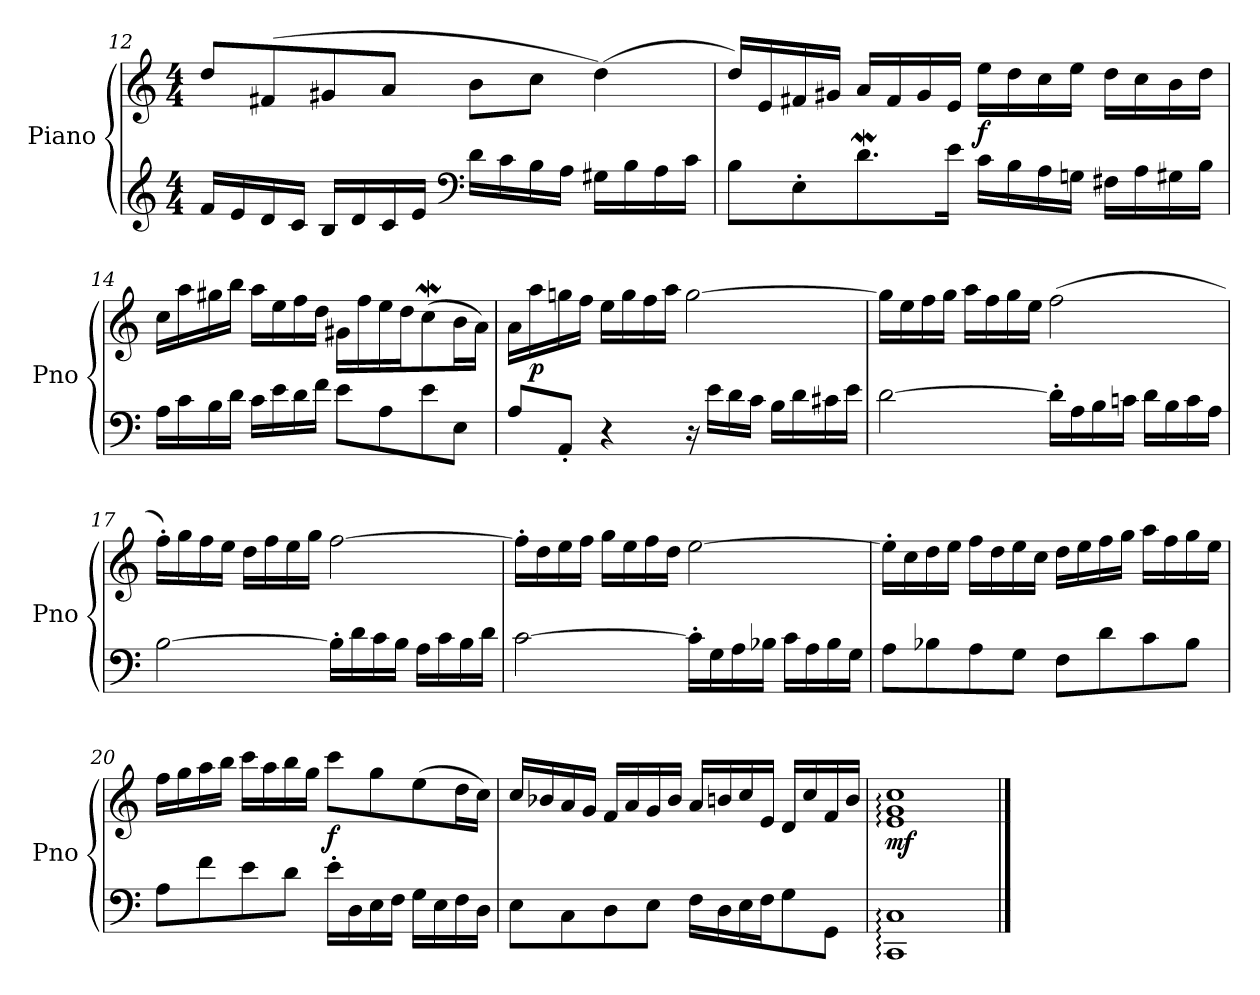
**kern	**kern	**dynam
*part1	*part1	*part1
*staff2	*staff1	*staff1/2
*I"Piano	*	*
*I'Pno	*	*
*clefG2	*clefG2	*
*k[]	*k[]	*
*M4/4	*M4/4	*
=12	=12	=12
16f/LL	8dd/L	.
16e/	.	.
16d/	(8f#X/	.
16c/JJ	.	.
16B/LL	8g#X/	.
16d/	.	.
16c/	8a/J	.
16e/JJ	.	.
*clefF4	*	*
16d\LL	8b\L	.
16c\	.	.
16B\	8cc\J	.
16A\JJ	.	.
16G#X\LL	(4dd\)	.
16B\	.	.
16A\	.	.
16c\JJ	.	.
!!LO:PB:g=z
=13	=13	=13
8B\L	16dd/LL)	.
.	16e/	.
8E'\	16f#X/	.
.	16g#X/JJ	.
8.dW\	16a/LL	.
.	16f#/	.
.	16g#/	.
16e\Jk	16e/JJ	.
!	!	!LO:DY:b
16c\LL	16ee\LL	f
16B\	16dd\	.
16A\	16cc\	.
16Gn\JJ	16ee\JJ	.
16F#X\LL	16dd\LL	.
16A\	16cc\	.
16G#X\	16b\	.
16B\JJ	16dd\JJ	.
=14	=14	=14
16A\LL	16cc\LL	.
16c\	16aa\	.
16B\	16gg#X\	.
16d\JJ	16bb\JJ	.
16c\LL	16aa\LL	.
16e\	16ee\	.
16d\	16ff\	.
16f\JJ	16dd\JJ	.
8e\L	16g#X\LL	.
.	16ff\	.
8A\	16ee\	.
.	16dd\J	.
8e\	(8ccw\	.
8E\J	16b\L	.
.	16a\JJ)	.
!!LO:LB:g=z
=15	=15	=15
8A/L	16a\LL	.
!	!	!LO:DY:b
.	16aa\	p
8AA'/J	16ggn\	.
.	16ff\JJ	.
4r	16ee\LL	.
.	16gg\	.
.	16ff\	.
.	16aa\JJ	.
16r	[2gg\	.
16e\LL	.	.
16d\	.	.
16c\JJ	.	.
16B\LL	.	.
16d\	.	.
16c#X\	.	.
16e\JJ	.	.
=16	=16	=16
[2d\	16gg\LL]	.
.	16ee\	.
.	16ff\	.
.	16gg\JJ	.
.	16aa\LL	.
.	16ff\	.
.	16gg\	.
.	16ee\JJ	.
16d'\LL]	(2ff\	.
16A\	.	.
16B\	.	.
16cn\JJ	.	.
16d\LL	.	.
16B\	.	.
16c\	.	.
16A\JJ	.	.
!!LO:LB:g=z
=17	=17	=17
[2B\	16ff'\LL)	.
.	16gg\	.
.	16ff\	.
.	16ee\JJ	.
.	16dd\LL	.
.	16ff\	.
.	16ee\	.
.	16gg\JJ	.
16B'\LL]	[2ff\	.
16d\	.	.
16c\	.	.
16B\JJ	.	.
16A\LL	.	.
16c\	.	.
16B\	.	.
16d\JJ	.	.
=18	=18	=18
[2c\	16ff'\LL]	.
.	16dd\	.
.	16ee\	.
.	16ff\JJ	.
.	16gg\LL	.
.	16ee\	.
.	16ff\	.
.	16dd\JJ	.
16c'\LL]	[2ee\	.
16G\	.	.
16A\	.	.
16B-X\JJ	.	.
16c\LL	.	.
16A\	.	.
16B-\	.	.
16G\JJ	.	.
!!LO:LB:g=z
=19	=19	=19
8A\L	16ee'\LL]	.
.	16cc\	.
8B-X\	16dd\	.
.	16ee\JJ	.
8A\	16ff\LL	.
.	16dd\	.
8G\J	16ee\	.
.	16cc\JJ	.
8F\L	16dd\LL	.
.	16ee\	.
8d\	16ff\	.
.	16gg\JJ	.
8c\	16aa\LL	.
.	16ff\	.
8B-\J	16gg\	.
.	16ee\JJ	.
=20	=20	=20
8A\L	16ff\LL	.
.	16gg\	.
8f\	16aa\	.
.	16bb\JJ	.
8e\	16ccc\LL	.
.	16aa\	.
8d\J	16bb\	.
.	16gg\JJ	.
!	!	!LO:DY:b
16e'\LL	8ccc\L	f
16D\	.	.
16E\	8gg\	.
16F\JJ	.	.
16G\LL	(8ee\	.
16E\	.	.
16F\	16dd\L	.
16D\JJ	16cc\JJ)	.
!!LO:LB:g=z
=21	=21	=21
8E\L	16cc/LL	.
.	16b-X/	.
8C\	16a/	.
.	16g/JJ	.
8D\	16f/LL	.
.	16a/	.
8E\J	16g/	.
.	16b-/JJ	.
16F\LL	16a/LL	.
16D\	16bn/	.
16E\	16cc/	.
16F\J	16e/JJ	.
8G\	16d/LL	.
.	16cc/	.
8GG\J	16f/	.
.	16b/JJ	.
=22	=22	=22
!	!	!LO:DY:b
1CC: 1C:	1e: 1g: 1cc:	mf
==	==	==
*-	*-	*-
